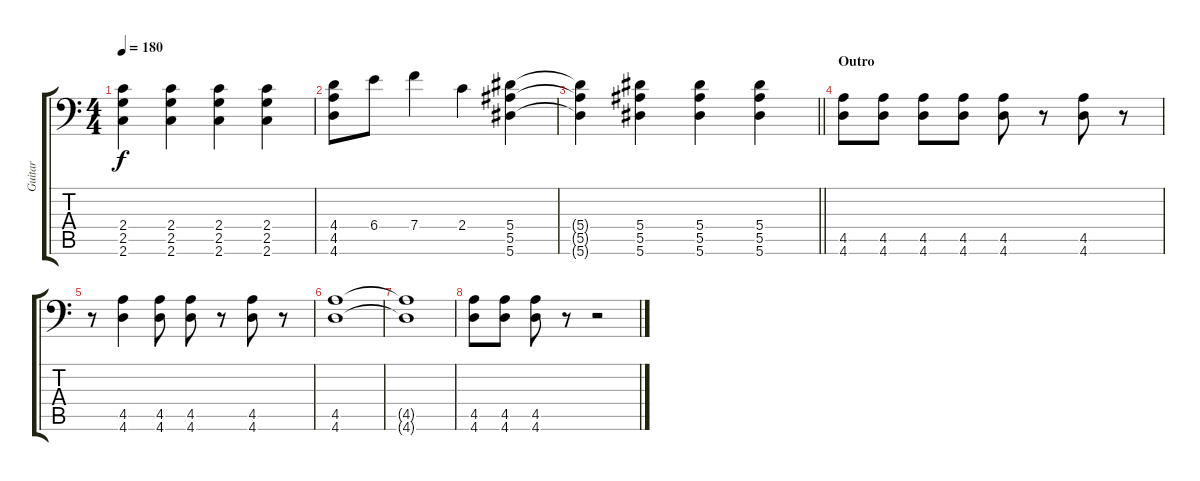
\track ("Guitar " "Guitar ") {instrument distortionguitar}
\staff {score tabs}
\tuning (C4 G3 Eb3 Bb2 F2 Bb1) {hide}
\ts (4 4)
\tempo 180
\clef f4
\ks c
(2.4{t} 2.5{t} 2.6{t}).4{dy f} (2.4 2.5 2.6).4 (2.4 2.5 2.6).4 (2.4 2.5 2.6).4 |
(4.4 4.5 4.6).8 6.4.8 7.4.4 2.4.4 (5.4 5.5 5.6).4 |
\barLineRight lightlight
(5.4{t} 5.5{t} 5.6{t}).4 (5.4 5.5 5.6).4 (5.4 5.5 5.6).4 (5.4 5.5 5.6).4 |
\section ("" "Outro")
(4.5 4.6).8 (4.5 4.6).8 (4.5 4.6).8 (4.5 4.6).8 (4.5 4.6).8 r.8 (4.5 4.6).8 r.8 |
r.8 (4.5 4.6).4 (4.5 4.6).8 (4.5 4.6).8 r.8 (4.5 4.6).8 r.8 |
(4.5 4.6).1 |
(4.5{t} 4.6{t}).1 |
(4.5 4.6).8 (4.5 4.6).8 (4.5 4.6).8 r.8 r.2
